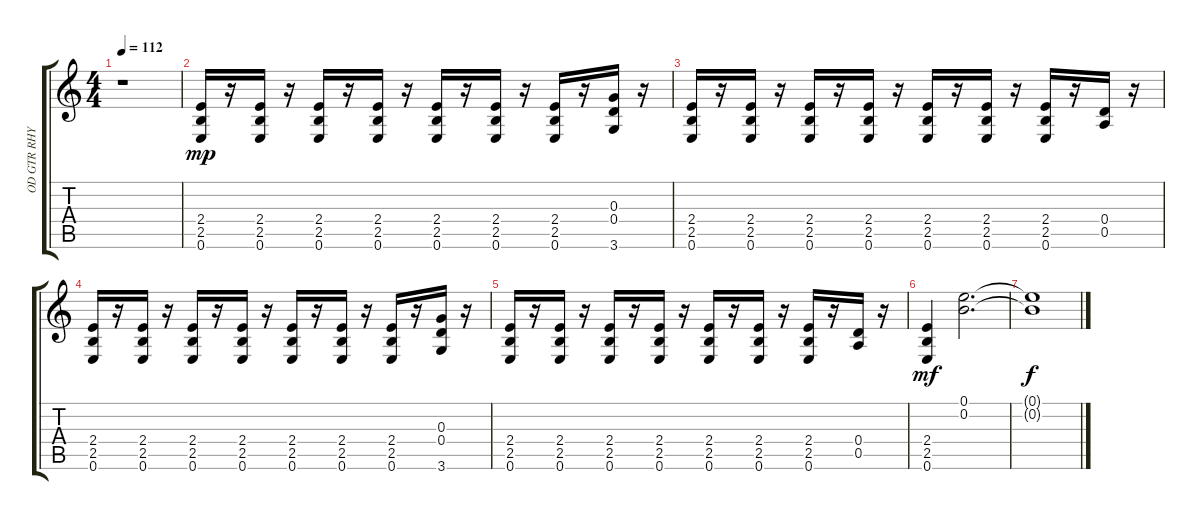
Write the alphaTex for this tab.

\track ("OD GTR RHYTHM" "OD GTR RHY") {instrument distortionguitar}
\staff {score tabs}
\tuning (E4 B3 G3 D3 A2 E2) {hide}
\ts (4 4)
\tempo 112
\clef g2
\ks c
r.1{dy mf} |
(2.4 2.5 0.6).16{dy mp} r.16 (2.4 2.5 0.6).16 r.16 (2.4 2.5 0.6).16 r.16 (2.4 2.5 0.6).16 r.16 (2.4 2.5 0.6).16 r.16 (2.4 2.5 0.6).16 r.16 (2.4 2.5 0.6).16 r.16 (0.3 0.4 3.6).16 r.16 |
(2.4 2.5 0.6).16 r.16 (2.4 2.5 0.6).16 r.16 (2.4 2.5 0.6).16 r.16 (2.4 2.5 0.6).16 r.16 (2.4 2.5 0.6).16 r.16 (2.4 2.5 0.6).16 r.16 (2.4 2.5 0.6).16 r.16 (0.4 0.5).16 r.16 |
(2.4 2.5 0.6).16 r.16 (2.4 2.5 0.6).16 r.16 (2.4 2.5 0.6).16 r.16 (2.4 2.5 0.6).16 r.16 (2.4 2.5 0.6).16 r.16 (2.4 2.5 0.6).16 r.16 (2.4 2.5 0.6).16 r.16 (0.3 0.4 3.6).16 r.16 |
(2.4 2.5 0.6).16 r.16 (2.4 2.5 0.6).16 r.16 (2.4 2.5 0.6).16 r.16 (2.4 2.5 0.6).16 r.16 (2.4 2.5 0.6).16 r.16 (2.4 2.5 0.6).16 r.16 (2.4 2.5 0.6).16 r.16 (0.4 0.5).16 r.16 |
(2.4 2.5 0.6).4{dy mf volume 10} (0.1 0.2).2{d volume 9} |
(0.1{t} 0.2{t}).1{dy f}
